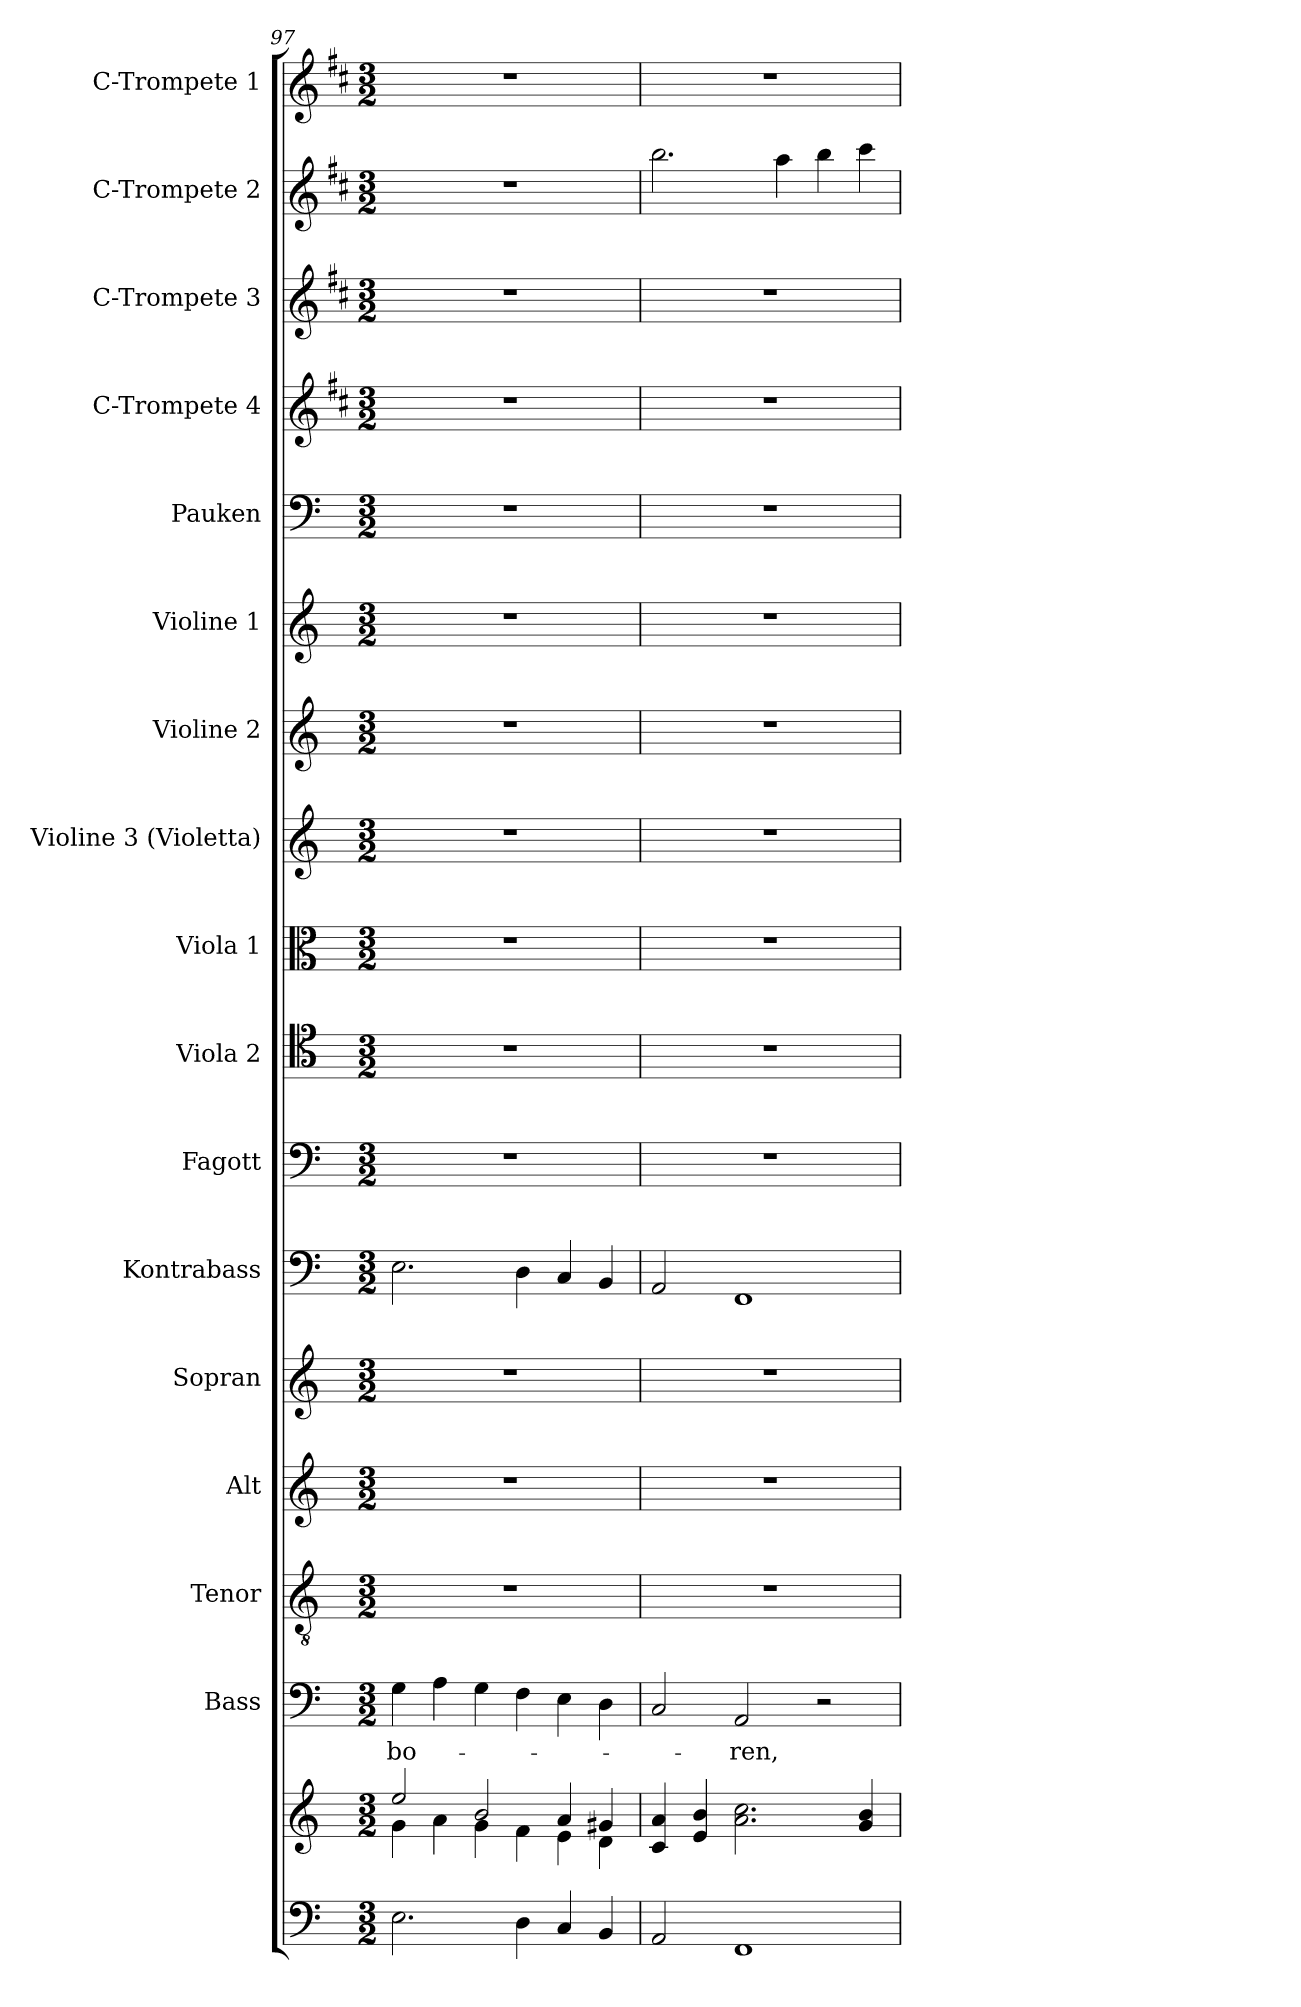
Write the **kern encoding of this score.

**kern	**kern	**kern	**text	**kern	**kern	**kern	**kern	**kern	**kern	**kern	**kern	**kern	**kern	**kern	**kern	**kern	**kern	**kern
*part17	*part17	*part16	*part16	*part15	*part14	*part13	*part12	*part11	*part10	*part9	*part8	*part7	*part6	*part5	*part4	*part3	*part2	*part1
*staff18	*staff17	*staff16	*staff16	*staff15	*staff14	*staff13	*staff12	*staff11	*staff10	*staff9	*staff8	*staff7	*staff6	*staff5	*staff4	*staff3	*staff2	*staff1
*	*	*I"Bass	*	*I"Tenor	*I"Alt	*I"Sopran	*I"Kontrabass	*I"Fagott	*I"Viola 2	*I"Viola 1	*I"Violine 3 (Violetta)	*I"Violine 2	*I"Violine 1	*I"Pauken	*I"C-Trompete 4	*I"C-Trompete 3	*I"C-Trompete 2	*I"C-Trompete 1
*	*	*I'B.	*	*I'T.	*I'A.	*I'S.	*I'Kb.	*I'Fg.	*I'Vla. 2	*I'Vla. 1	*I'Vl. 3	*I'Vl. 2	*I'Vl. 1	*I'Pk.	*I'C Trp. 4	*I'C Trp. 3	*I'C Trp. 2	*I'C Trp. 1
*clefF4	*clefG2	*clefF4	*	*clefGv2	*clefG2	*clefG2	*clefF4	*clefF4	*clefC4	*clefC3	*clefG2	*clefG2	*clefG2	*clefF4	*clefG2	*clefG2	*clefG2	*clefG2
*	*	*	*	*	*	*	*ITrd7c12	*	*	*	*	*	*	*	*ITrd1c2	*ITrd1c2	*ITrd1c2	*ITrd1c2
*k[]	*k[]	*k[]	*	*k[]	*k[]	*k[]	*k[]	*k[]	*k[]	*k[]	*k[]	*k[]	*k[]	*k[]	*k[]	*k[]	*k[]	*k[]
*C:	*C:	*C:	*	*C:	*C:	*C:	*C:	*C:	*C:	*C:	*C:	*C:	*C:	*C:	*C:	*C:	*C:	*C:
*M3/2	*M3/2	*M3/2	*	*M3/2	*M3/2	*M3/2	*M3/2	*M3/2	*M3/2	*M3/2	*M3/2	*M3/2	*M3/2	*M3/2	*M3/2	*M3/2	*M3/2	*M3/2
=97	=97	=97	=97	=97	=97	=97	=97	=97	=97	=97	=97	=97	=97	=97	=97	=97	=97	=97
*	*^	*	*	*	*	*	*	*	*	*	*	*	*	*	*	*	*	*
!	!	!	!	!LO:LY:b	!	!	!	!	!	!	!	!	!	!	!	!	!	!	!
2.E\	2ee/	4g\	4G\	-bo-	1.r	1.r	1.r	2.EE\	1.r	1.r	1.r	1.r	1.r	1.r	1.r	1.r	1.r	1.r	1.r
.	.	4a\	4A\	.	.	.	.	.	.	.	.	.	.	.	.	.	.	.	.
.	2b/	4g\	4G\	.	.	.	.	.	.	.	.	.	.	.	.	.	.	.	.
4D\	.	4f\	4F\	.	.	.	.	4DD\	.	.	.	.	.	.	.	.	.	.	.
4C/	4a/	4e\	4E\	.	.	.	.	4CC/	.	.	.	.	.	.	.	.	.	.	.
4BB/	4g#X/	4d\	4D\	.	.	.	.	4BBB/	.	.	.	.	.	.	.	.	.	.	.
*	*v	*v	*	*	*	*	*	*	*	*	*	*	*	*	*	*	*	*	*
=98	=98	=98	=98	=98	=98	=98	=98	=98	=98	=98	=98	=98	=98	=98	=98	=98	=98	=98
2AA/	4c/ 4a/	2C/	.	1.r	1.r	1.r	2AAA/	1.r	1.r	1.r	1.r	1.r	1.r	1.r	1.r	1.r	2.aa\	1.r
.	4e/ 4b/	.	.	.	.	.	.	.	.	.	.	.	.	.	.	.	.	.
!	!	!	!LO:LY:b	!	!	!	!	!	!	!	!	!	!	!	!	!	!	!
1FF	2.a\ 2.cc\	2AA/	-ren,	.	.	.	1FFF	.	.	.	.	.	.	.	.	.	.	.
.	.	.	.	.	.	.	.	.	.	.	.	.	.	.	.	.	4gg\	.
.	.	2r	.	.	.	.	.	.	.	.	.	.	.	.	.	.	4aa\	.
.	4g/ 4b/	.	.	.	.	.	.	.	.	.	.	.	.	.	.	.	4bb\	.
=	=	=	=	=	=	=	=	=	=	=	=	=	=	=	=	=	=	=
*-	*-	*-	*-	*-	*-	*-	*-	*-	*-	*-	*-	*-	*-	*-	*-	*-	*-	*-
